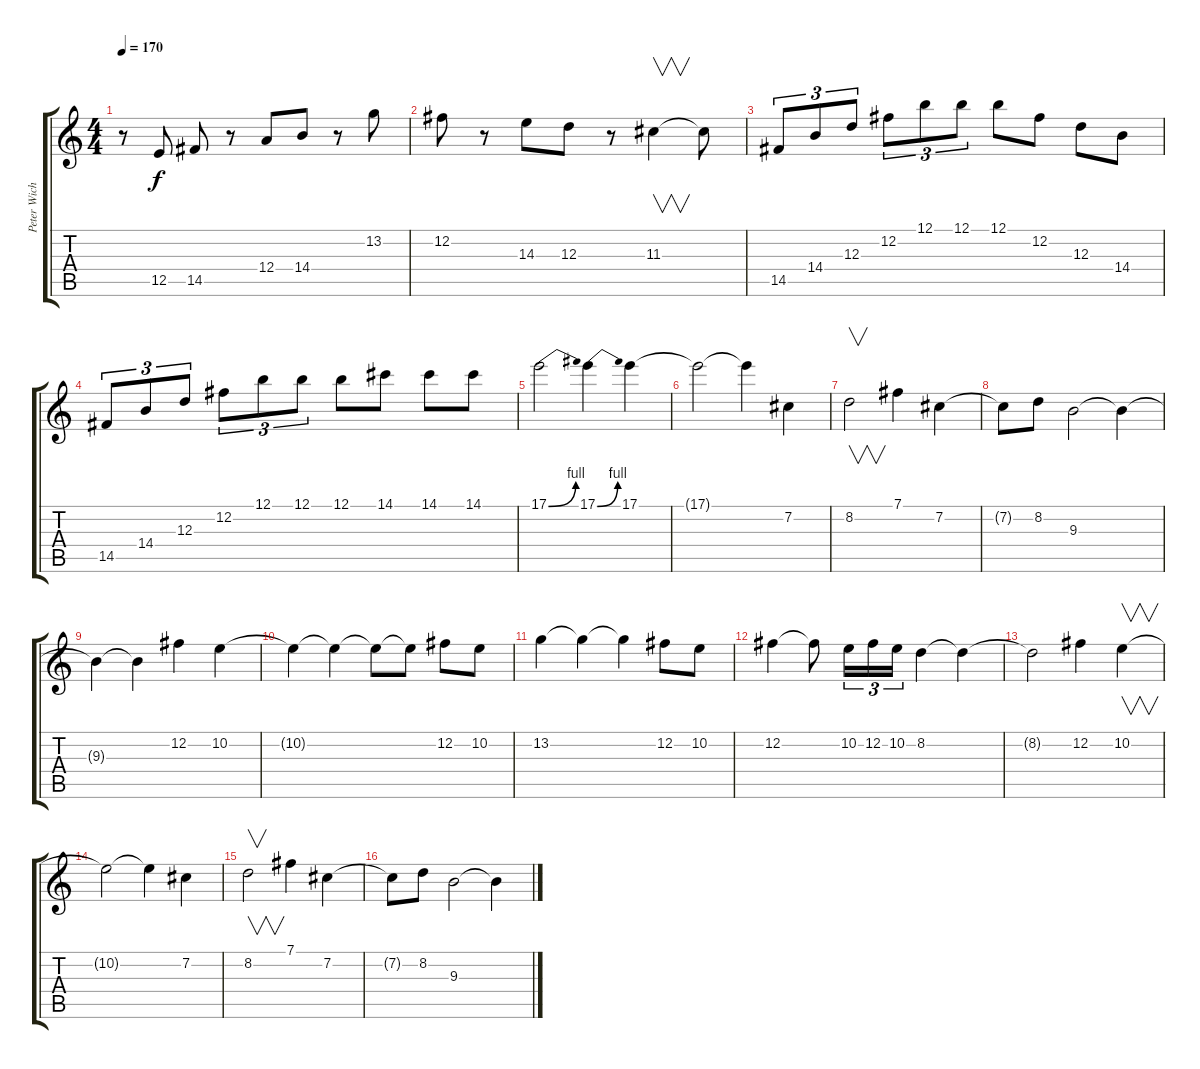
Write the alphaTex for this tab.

\track ("Peter Wichers" "Peter Wich") {instrument distortionguitar}
\staff {score tabs}
\tuning (B3 Gb3 D3 A2 E2 B1) {hide}
\ts (4 4)
\tempo 170
\clef g2
\ks c
r.8{dy f} 12.5.8 14.5.8 r.8 12.4.8 14.4.8 r.8 13.2.8 |
12.2.8 r.8 14.3.8 12.3.8 r.8 11.3.4{v} 11.3{t}.8 |
14.5.8{tu (3 2)} 14.4.8{tu (3 2)} 12.3.8{tu (3 2)} 12.2.8{tu (3 2)} 12.1.8{tu (3 2)} 12.1.8{tu (3 2)} 12.1.8 12.2.8 12.3.8 14.4.8 |
14.5.8{tu (3 2)} 14.4.8{tu (3 2)} 12.3.8{tu (3 2)} 12.2.8{tu (3 2)} 12.1.8{tu (3 2)} 12.1.8{tu (3 2)} 12.1.8 14.1.8 14.1.8 14.1.8 |
17.1{be (bend 0 0 60 4)}.2 17.1{be (bend 0 0 60 4)}.4 17.1.4 |
17.1{t}.2 17.1{t}.4 7.2.4 |
8.2.2{v} 7.1.4 7.2.4 |
7.2{t}.8 8.2.8 9.3.2 9.3{t}.4 |
9.3{t}.4 9.3{t}.4 12.2.4 10.2.4 |
10.2{t}.4 10.2{t}.4 10.2{t}.8 10.2{t}.8 12.2.8 10.2.8 |
13.2.4 13.2{t}.4 13.2{t}.4 12.2.8 10.2.8 |
12.2.4 12.2{t}.8 10.2.16{tu (3 2)} 12.2.16{tu (3 2)} 10.2.16{tu (3 2)} 8.2.4 8.2{t}.4 |
8.2{t}.2 12.2.4 10.2.4{v} |
10.2{t}.2 10.2{t}.4 7.2.4 |
8.2.2{v} 7.1.4 7.2.4 |
7.2{t}.8 8.2.8 9.3.2 9.3{t}.4
